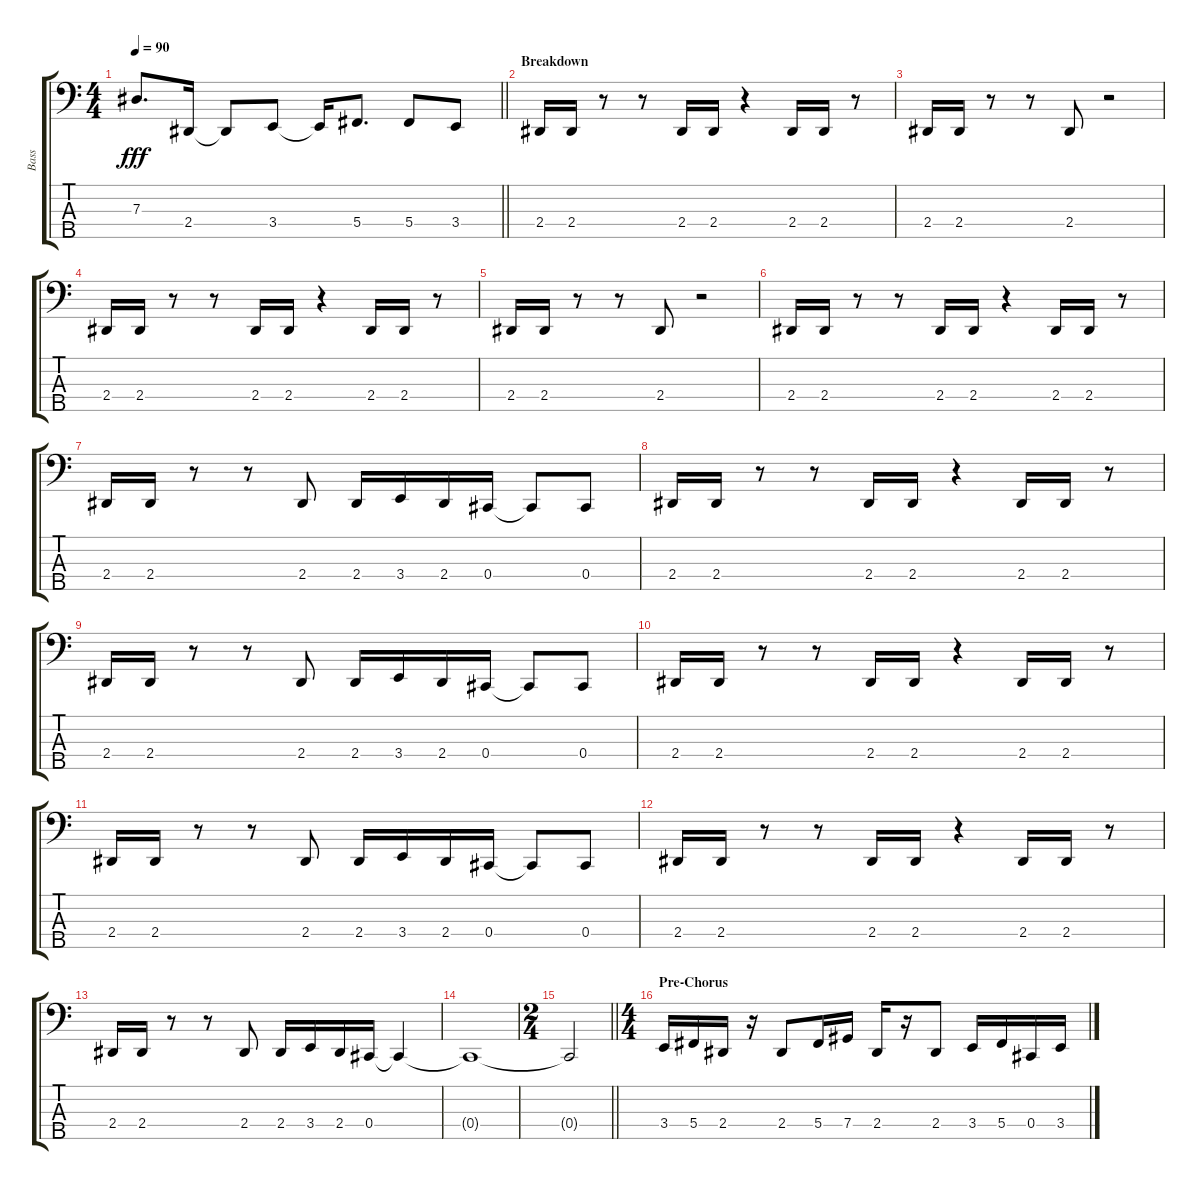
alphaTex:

\track ("Bass" "Bass") {instrument electricbasspick}
\staff {score tabs}
\tuning (Gb2 Db2 Ab1 Db1 Bb0) {hide}
\ts (4 4)
\tempo 90
\clef f4
\barLineRight lightlight
\ks c
7.3.8{d dy fff} 2.4.16 2.4{t}.8 3.4.8 3.4{t}.16 5.4.8{d} 5.4.8 3.4.8 |
\section ("" "Breakdown")
2.4.16 2.4.16 r.8 r.8 2.4.16 2.4.16 r.4 2.4.16 2.4.16 r.8 |
2.4.16 2.4.16 r.8 r.8 2.4.8 r.2 |
2.4.16 2.4.16 r.8 r.8 2.4.16 2.4.16 r.4 2.4.16 2.4.16 r.8 |
2.4.16 2.4.16 r.8 r.8 2.4.8 r.2 |
2.4.16 2.4.16 r.8 r.8 2.4.16 2.4.16 r.4 2.4.16 2.4.16 r.8 |
2.4.16 2.4.16 r.8 r.8 2.4.8 2.4.16 3.4.16 2.4.16 0.4.16 0.4{t}.8 0.4.8 |
2.4.16 2.4.16 r.8 r.8 2.4.16 2.4.16 r.4 2.4.16 2.4.16 r.8 |
2.4.16 2.4.16 r.8 r.8 2.4.8 2.4.16 3.4.16 2.4.16 0.4.16 0.4{t}.8 0.4.8 |
2.4.16 2.4.16 r.8 r.8 2.4.16 2.4.16 r.4 2.4.16 2.4.16 r.8 |
2.4.16 2.4.16 r.8 r.8 2.4.8 2.4.16 3.4.16 2.4.16 0.4.16 0.4{t}.8 0.4.8 |
2.4.16 2.4.16 r.8 r.8 2.4.16 2.4.16 r.4 2.4.16 2.4.16 r.8 |
2.4.16 2.4.16 r.8 r.8 2.4.8 2.4.16 3.4.16 2.4.16 0.4.16 0.4{t}.4 |
0.4{t}.1 |
\ts (2 4)
\barLineRight lightlight
0.4{t}.2 |
\ts (4 4)
\section ("" "Pre-Chorus")
3.4.16 5.4.16 2.4.16 r.16 2.4.8 5.4.16 7.4.16 2.4.16 r.16 2.4.8 3.4.16 5.4.16 0.4.16 3.4.16
